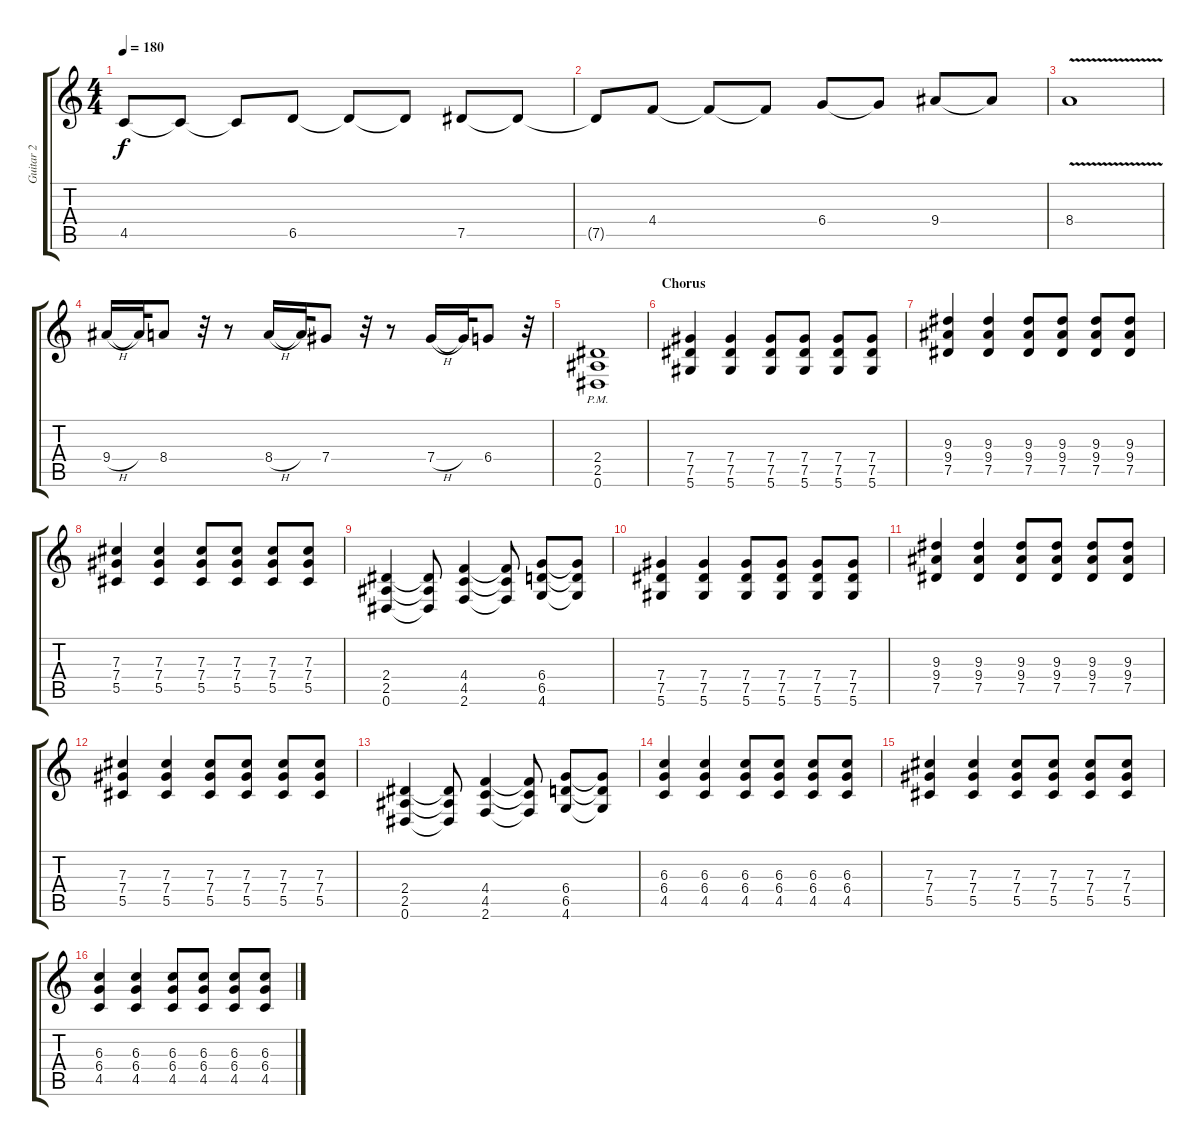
\track ("Guitar 2" "Guitar 2") {instrument distortionguitar}
\staff {score tabs}
\tuning (Eb4 Bb3 Gb3 Db3 Ab2 Eb2) {hide}
\ts (4 4)
\tempo 180
\clef g2
\ks c
4.5.8{dy f} 4.5{t}.8 4.5{t}.8 6.5.8 6.5{t}.8 6.5{t}.8 7.5.8 7.5{t}.8 |
7.5{t}.8 4.4.8 4.4{t}.8 4.4{t}.8 6.4.8 6.4{t}.8 9.4.8 9.4{t}.8 |
8.4{v}.1 |
9.4{h}.16 9.4{t}.32 8.4.8 r.32 r.8 8.4{h}.16 8.4{t}.32 7.4.8 r.32 r.8 7.4{h}.16 7.4{t}.32 6.4.8 r.32 |
(2.4{pm} 2.5{pm} 0.6{pm}).1 |
\section ("" "Chorus")
(7.4 7.5 5.6).4 (7.4 7.5 5.6).4 (7.4 7.5 5.6).8 (7.4 7.5 5.6).8 (7.4 7.5 5.6).8 (7.4 7.5 5.6).8 |
(9.3 9.4 7.5).4 (9.3 9.4 7.5).4 (9.3 9.4 7.5).8 (9.3 9.4 7.5).8 (9.3 9.4 7.5).8 (9.3 9.4 7.5).8 |
(7.3 7.4 5.5).4 (7.3 7.4 5.5).4 (7.3 7.4 5.5).8 (7.3 7.4 5.5).8 (7.3 7.4 5.5).8 (7.3 7.4 5.5).8 |
(2.4 2.5 0.6).4 (2.4{t} 2.5{t} 0.6{t}).8 (4.4 4.5 2.6).4 (4.4{t} 4.5{t} 2.6{t}).8 (6.4 6.5 4.6).8 (6.4{t} 6.5{t} 4.6{t}).8 |
(7.4 7.5 5.6).4 (7.4 7.5 5.6).4 (7.4 7.5 5.6).8 (7.4 7.5 5.6).8 (7.4 7.5 5.6).8 (7.4 7.5 5.6).8 |
(9.3 9.4 7.5).4 (9.3 9.4 7.5).4 (9.3 9.4 7.5).8 (9.3 9.4 7.5).8 (9.3 9.4 7.5).8 (9.3 9.4 7.5).8 |
(7.3 7.4 5.5).4 (7.3 7.4 5.5).4 (7.3 7.4 5.5).8 (7.3 7.4 5.5).8 (7.3 7.4 5.5).8 (7.3 7.4 5.5).8 |
(2.4 2.5 0.6).4 (2.4{t} 2.5{t} 0.6{t}).8 (4.4 4.5 2.6).4 (4.4{t} 4.5{t} 2.6{t}).8 (6.4 6.5 4.6).8 (6.4{t} 6.5{t} 4.6{t}).8 |
(6.3 6.4 4.5).4 (6.3 6.4 4.5).4 (6.3 6.4 4.5).8 (6.3 6.4 4.5).8 (6.3 6.4 4.5).8 (6.3 6.4 4.5).8 |
(7.3 7.4 5.5).4 (7.3 7.4 5.5).4 (7.3 7.4 5.5).8 (7.3 7.4 5.5).8 (7.3 7.4 5.5).8 (7.3 7.4 5.5).8 |
(6.3 6.4 4.5).4 (6.3 6.4 4.5).4 (6.3 6.4 4.5).8 (6.3 6.4 4.5).8 (6.3 6.4 4.5).8 (6.3 6.4 4.5).8
